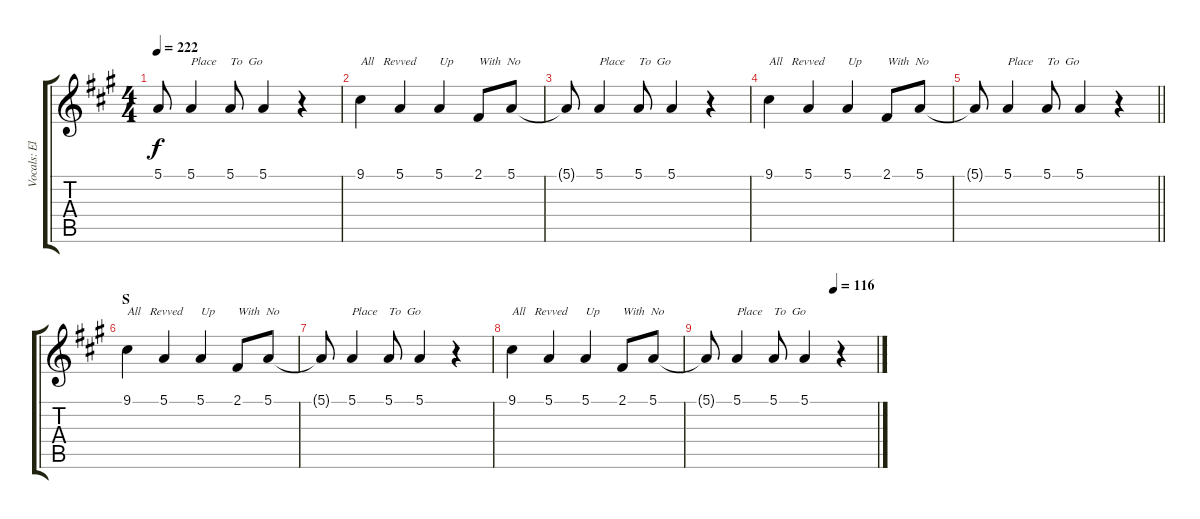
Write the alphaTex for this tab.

\track ("Vocals: Ellen" "Vocals: El") {instrument choiraahs}
\staff {score tabs}
\tuning (E4 B3 G3 D3 A2 E2) {hide}
\ts (4 4)
\tempo 222
\clef g2
\ks a
5.1{t}.8{dy f} 5.1.4{txt "Place"} 5.1.8{txt "To  Go"} 5.1.4 r.4 |
9.1.4{txt "All   Revved"} 5.1.4 5.1.4{txt "Up"} 2.1.8{txt "With  No"} 5.1.8 |
5.1{t}.8 5.1.4{txt "Place"} 5.1.8{txt "To  Go"} 5.1.4 r.4 |
9.1.4{txt "All   Revved"} 5.1.4 5.1.4{txt "Up"} 2.1.8{txt "With  No"} 5.1.8 |
\barLineRight lightlight
5.1{t}.8 5.1.4{txt "Place"} 5.1.8{txt "To  Go"} 5.1.4 r.4 |
\section ("" "S")
9.1.4{txt "All   Revved"} 5.1.4 5.1.4{txt "Up"} 2.1.8{txt "With  No"} 5.1.8 |
5.1{t}.8 5.1.4{txt "Place"} 5.1.8{txt "To  Go"} 5.1.4 r.4 |
9.1.4{txt "All   Revved"} 5.1.4 5.1.4{txt "Up"} 2.1.8{txt "With  No"} 5.1.8 |
\tempo (116 0.75)
5.1{t}.8 5.1.4{txt "Place"} 5.1.8{txt "To  Go"} 5.1.4 r.4
